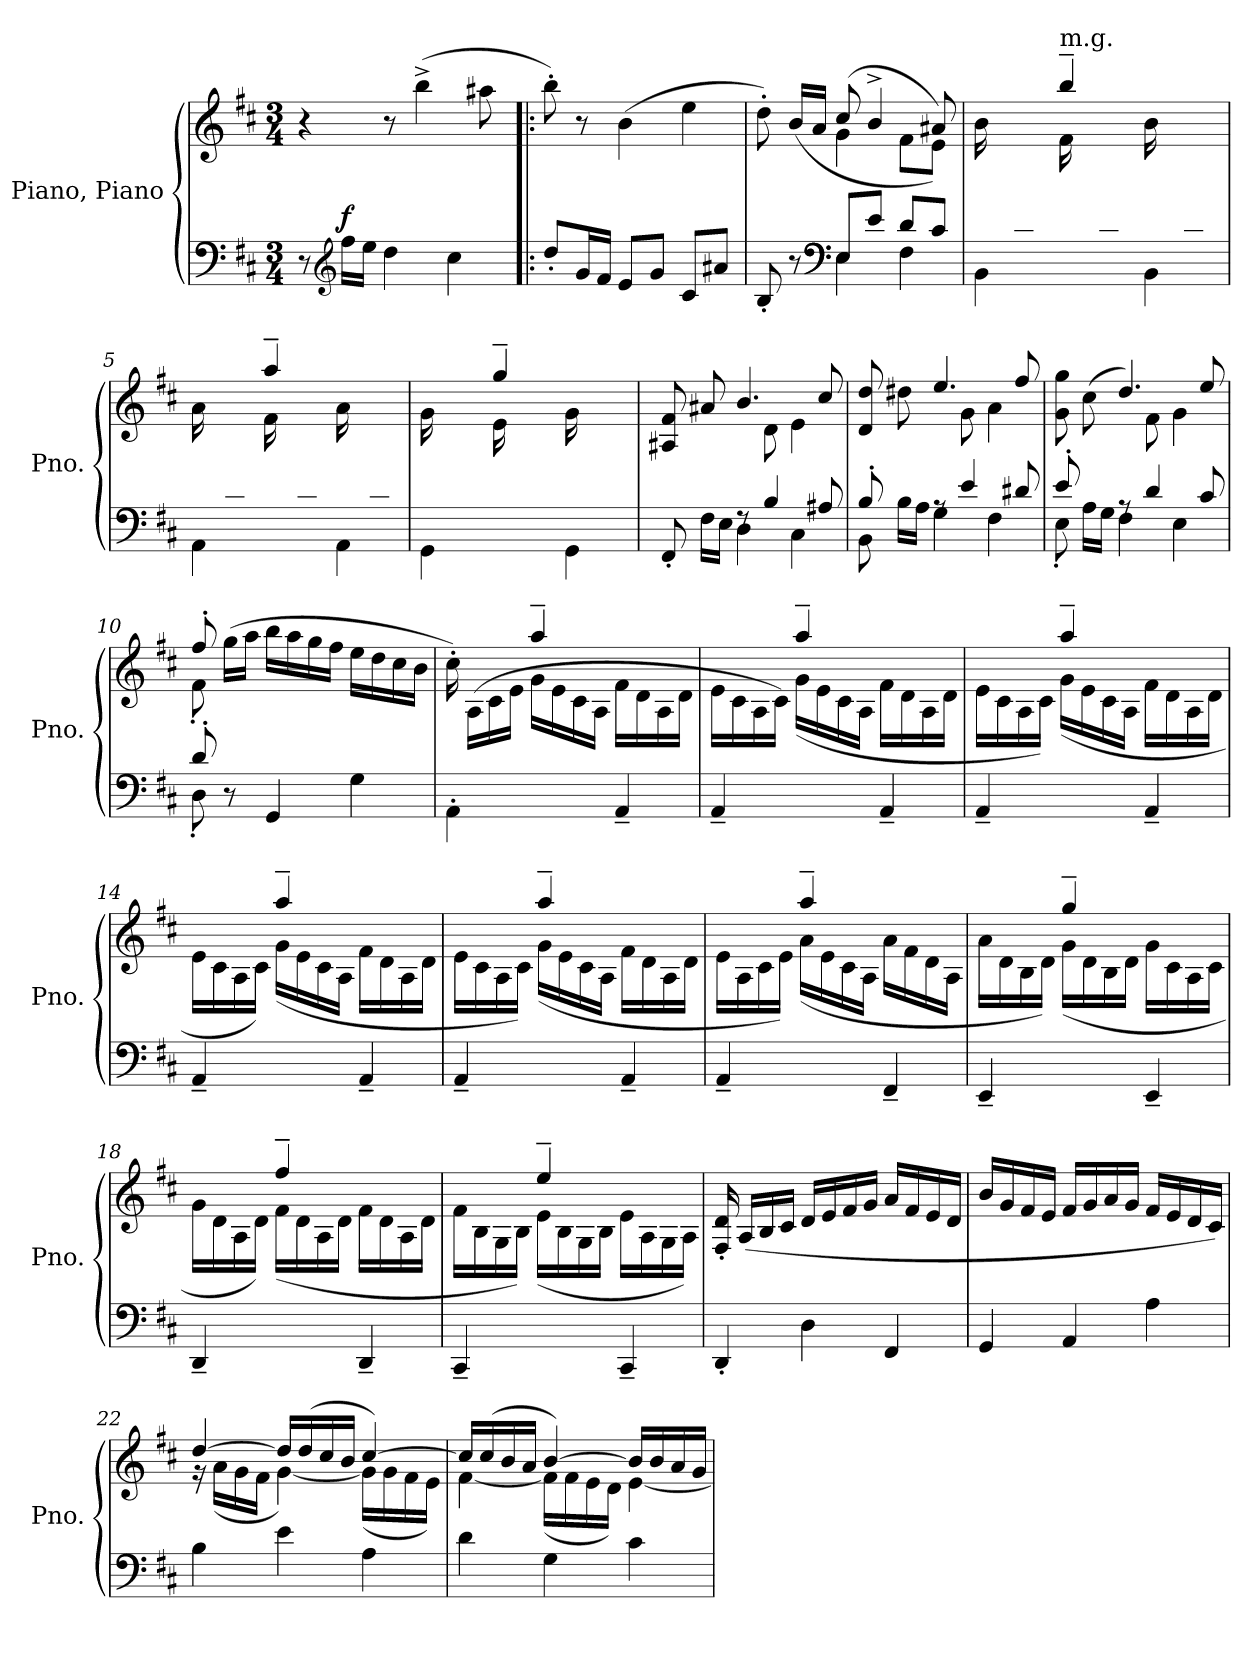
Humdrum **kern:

**kern	**kern	**dynam
*part1	*part1	*part1
*staff2	*staff1	*staff1/2
*I"Piano, Piano	*	*
*I'Pno.	*	*
*clefF4	*clefG2	*
*k[f#c#]	*k[f#c#]	*
*M3/4	*M3/4	*
*MM100	*MM100	*
=1	=1	=1
8r	4r	.
*clefG2	*	*
!	!	!LO:DY:a=2
16ff#\LL	.	f
16ee\JJ	.	.
4dd\	8r	.
.	(>4bb^\	.
4cc#\	.	.
.	8aa#X\	.
=2!|:	=2!|:	=2!|:
8dd'/L	8bb'\)	.
16g/L	8r	.
16f#/JJ	.	.
8e/L	(>4b\	.
8g/J	.	.
8c#/L	4ee\	.
8a#X/J	.	.
=3	=3	=3
*^	*^	*
8B'/	4ryy	8dd'\)	4ryy	.
8r	.	(<16b/LL	.	.
.	.	16a/JJ	.	.
*clefF4	*	*	*	*
8E/L	4E\	(>8cc#/	4g\	.
8e/J	.	4b^/	.	.
8d/L	4F#\	.	8f#\L	.
8c#/J	.	8a#X/)	8e\J)	.
=4	=4	=4	=4	=4
16ryy	4BB\	4rcccyy	(>16b\LL	.
16B/	.	.	8.ryy	.
16d/	.	.	.	.
16B/JJ	.	.	.	.
!	!	!LO:TX:a:t=m.g.	!	!
16ryy	4ryy	4bb~/	16f#\LL	.
16B/	.	.	8.ryy	.
16d/	.	.	.	.
16B/JJ	.	.	.	.
16ryy	4BB\	4raayy	16b\LL	.
16B/	.	.	8.ryy	.
16d/	.	.	.	.
16B/JJ)	.	.	.	.
!!LO:LB:g=z	!!
=5	=5	=5	=5	=5
16ryy	4AA\	4rcccyy	(<16a\LL	.
16A/	.	.	8.ryy	.
16c#/	.	.	.	.
16A/JJ	.	.	.	.
16ryy	4ryy	4aa~/	16f#\LL	.
16A/	.	.	8.ryy	.
16c#/	.	.	.	.
16A/JJ	.	.	.	.
16ryy	4AA\	4raayy	16a\LL	.
16A/	.	.	8.ryy	.
16c#/	.	.	.	.
16A/JJ)	.	.	.	.
=6	=6	=6	=6	=6
16ryy	4GG\	4rcccyy	(>16g\LL	.
16G/	.	.	8.ryy	.
16B/	.	.	.	.
16G/JJ	.	.	.	.
16ryy	4ryy	4gg~/	16e\LL	.
16G/	.	.	8.ryy	.
16B/	.	.	.	.
16G/JJ	.	.	.	.
16ryy	4GG\	4raayy	16g\LL	.
16G/	.	.	8.ryy	.
16B/	.	.	.	.
16G/JJ)	.	.	.	.
=7	=7	=7	=7	=7
8FF#'/	8ryy	8A#X/ 8f#/	4.ryy	.
8ryy	16F#\LL	8a#X/	.	.
.	16E\JJ	.	.	.
8rF	4D\	4.b/	.	.
4B/	.	.	8d\	.
.	4C#\	.	4e\	.
8A#X/	.	8cc#/	.	.
=8	=8	=8	=8	=8
8B'/	8BB\	8d/ 8dd/	4.ryy	.
16B\LL	8ryy	8dd#X\	.	.
16A\JJ	.	.	.	.
8rA	4G\	4.ee/	.	.
4e/	.	.	8g\	.
.	4F#\	.	4a\	.
8d#X/	.	8ff#/	.	.
!!LO:LB:g=z	!!
=9	=9	=9	=9	=9
8e'/	8E'\	8g\ 8gg\	4.ryy	.
16A\LL	8ryy	(>8cc#\	.	.
16G\JJ	.	.	.	.
8rA	4F#\	4.dd/)	.	.
4d/	.	.	8f#\	.
.	4E\	.	4g\	.
8c#/	.	8ee/	.	.
=10	=10	=10	=10	=10
8d'/	8D'\	8ff#'/	8f#'\	.
8r	2ryy	(>16gg\LL	2ryy	.
.	.	16aa\JJ	.	.
4GG/	.	16bb\LL	.	.
.	.	16aa\	.	.
.	.	16gg\	.	.
.	.	16ff#\JJ	.	.
4G\	.	16ee\LL	.	.
.	.	16dd\	.	.
.	8ryy	16cc#\	8ryy	.
.	.	16b\JJ	.	.
*v	*v	*	*	*
=11	=11	=11	=11
4AA'\	16cc#'\)	16ryy	.
.	8.ryy	(<16A\LL	.
.	.	16c#\	.
.	.	16e\JJ	.
4ryy	4aa~/	16g\LL	.
.	.	16e\	.
.	.	16c#\	.
.	.	16A\JJ	.
4AA~/	4ryy	16f#\LL	.
.	.	16d\	.
.	.	16A\	.
.	.	16d\JJ	.
=12	=12	=12	=12
4AA~/	4ryy	16e\LL	.
.	.	16c#\	.
.	.	16A\	.
.	.	16c#\JJ)	.
4ryy	4aa~/	(<16g\LL	.
.	.	16e\	.
.	.	16c#\	.
.	.	16A\JJ	.
4AA~/	4ryy	16f#\LL	.
.	.	16d\	.
.	.	16A\	.
.	.	16d\JJ	.
!!LO:LB:g=z	!!
=13	=13	=13	=13
4AA~/	4ryy	16e\LL	.
.	.	16c#\	.
.	.	16A\	.
.	.	16c#\JJ)	.
4ryy	4aa~/	(<16g\LL	.
.	.	16e\	.
.	.	16c#\	.
.	.	16A\JJ	.
4AA~/	4ryy	16f#\LL	.
.	.	16d\	.
.	.	16A\	.
.	.	16d\JJ	.
=14	=14	=14	=14
4AA~/	4ryy	16e\LL	.
.	.	16c#\	.
.	.	16A\	.
.	.	16c#\JJ)	.
4ryy	4aa~/	(<16g\LL	.
.	.	16e\	.
.	.	16c#\	.
.	.	16A\JJ	.
4AA~/	4ryy	16f#\LL	.
.	.	16d\	.
.	.	16A\	.
.	.	16d\JJ	.
=15	=15	=15	=15
4AA~/	4ryy	16e\LL	.
.	.	16c#\	.
.	.	16A\	.
.	.	16c#\JJ)	.
4ryy	4aa~/	(<16g\LL	.
.	.	16e\	.
.	.	16c#\	.
.	.	16A\JJ	.
4AA~/	4ryy	16f#\LL	.
.	.	16d\	.
.	.	16A\	.
.	.	16d\JJ	.
!!LO:LB:g=z	!!
=16	=16	=16	=16
4AA~/	4ryy	16e\LL	.
.	.	16A\	.
.	.	16c#\	.
.	.	16e\JJ)	.
4ryy	4aa~/	(<16a\LL	.
.	.	16e\	.
.	.	16c#\	.
.	.	16A\JJ	.
4FF#~/	4ryy	16a\LL	.
.	.	16f#\	.
.	.	16d\	.
.	.	16A\JJ	.
=17	=17	=17	=17
4EE~/	4ryy	16a\LL	.
.	.	16d\	.
.	.	16B\	.
.	.	16d\JJ)	.
4ryy	4gg~/	(<16g\LL	.
.	.	16d\	.
.	.	16B\	.
.	.	16d\JJ	.
4EE~/	4ryy	16g\LL	.
.	.	16c#\	.
.	.	16A\	.
.	.	16c#\JJ	.
=18	=18	=18	=18
4DD~/	4ryy	16g\LL	.
.	.	16d\	.
.	.	16A\	.
.	.	16d\JJ)	.
4ryy	4ff#~/	(<16f#\LL	.
.	.	16d\	.
.	.	16A\	.
.	.	16d\JJ	.
4DD~/	4ryy	16f#\LL	.
.	.	16d\	.
.	.	16A\	.
.	.	16d\JJ	.
!!LO:PB:g=z	!!
=19	=19	=19	=19
4CC#~/	4ryy	16f#\LL	.
.	.	16B\	.
.	.	16G\	.
.	.	16B\JJ)	.
4ryy	4ee~/	(<16e\LL	.
.	.	16B\	.
.	.	16G\	.
.	.	16B\JJ	.
4CC#~/	4ryy	16e\LL	.
.	.	16A\	.
.	.	16G\	.
.	.	16A\JJ)	.
*	*v	*v	*
=20	=20	=20
4DD'/	16F#/' 16d/'	.
.	(>16A/LL	.
.	16B/	.
.	16c#/JJ	.
4D\	16d/LL	.
.	16e/	.
.	16f#/	.
.	16g/JJ	.
4FF#/	16a/LL	.
.	16f#/	.
.	16e/	.
.	16d/JJ	.
=21	=21	=21
4GG/	16b/LL	.
.	16g/	.
.	16f#/	.
.	16e/JJ	.
4AA/	16f#/LL	.
.	16g/	.
.	16a/	.
.	16g/JJ	.
4A\	16f#/LL	.
.	16e/	.
.	16d/	.
.	16c#/JJ)	.
!!LO:LB:g=z
=22	=22	=22
*	*^	*
4B\	[4dd/	16r	.
.	.	(<16a\LL	.
.	.	16g\	.
.	.	16f#\JJ	.
4e\	16dd/LL]	[4g\)	.
.	(>16dd/	.	.
.	16cc#/	.	.
.	16b/JJ	.	.
4A\	[4cc#/)	(<16g\LL]	.
.	.	16g\	.
.	.	16f#\	.
.	.	16e\JJ)	.
=23	=23	=23	=23
4d\	16cc#/LL]	[4f#\	.
.	(>16cc#/	.	.
.	16b/	.	.
.	16a/JJ	.	.
4G\	[4b/)	(<16f#\LL]	.
.	.	16f#\	.
.	.	16e\	.
.	.	16d\JJ)	.
4c#\	16b/LL]	[4e\	.
.	16b/	.	.
.	16a/	.	.
.	16g/JJ	.	.
*	*v	*v	*
=	=	=
*-	*-	*-
